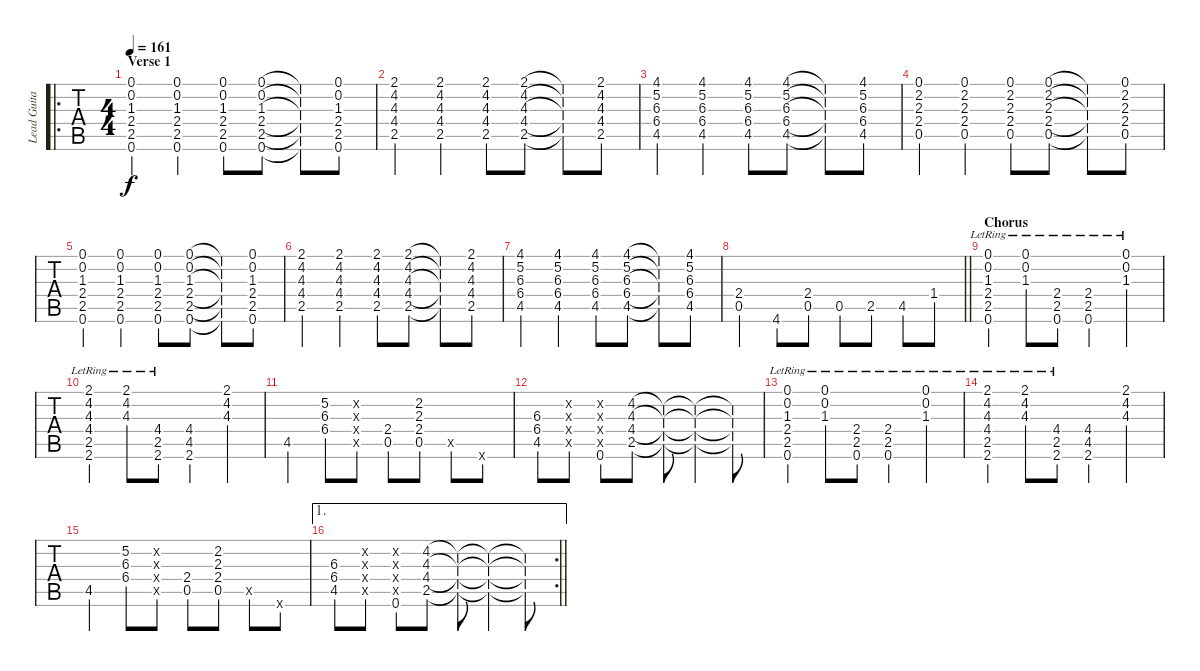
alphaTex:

\track ("Lead Guitar" "Lead Guita") {instrument overdrivenguitar}
\staff {tabs}
\tuning (E4 B3 G3 D3 A2 E2) {hide}
\ro
\ts (4 4)
\section ("" "Verse 1")
\tempo 161
\clef g2
\ks e
(0.1 0.2 1.3 2.4 2.5 0.6).4{dy f volume 15} (0.1 0.2 1.3 2.4 2.5 0.6).4 (0.1 0.2 1.3 2.4 2.5 0.6).8 (0.1 0.2 1.3 2.4 2.5 0.6).8 (0.1{t} 0.2{t} 1.3{t} 2.4{t} 2.5{t} 0.6{t}).8 (0.1 0.2 1.3 2.4 2.5 0.6).8 |
(2.1 4.2 4.3 4.4 2.5).4 (2.1 4.2 4.3 4.4 2.5).4 (2.1 4.2 4.3 4.4 2.5).8 (2.1 4.2 4.3 4.4 2.5).8 (2.1{t} 4.2{t} 4.3{t} 4.4{t} 2.5{t}).8 (2.1 4.2 4.3 4.4 2.5).8 |
(4.1 5.2 6.3 6.4 4.5).4 (4.1 5.2 6.3 6.4 4.5).4 (4.1 5.2 6.3 6.4 4.5).8 (4.1 5.2 6.3 6.4 4.5).8 (4.1{t} 5.2{t} 6.3{t} 6.4{t} 4.5{t}).8 (4.1 5.2 6.3 6.4 4.5).8 |
(0.1 2.2 2.3 2.4 0.5).4 (0.1 2.2 2.3 2.4 0.5).4 (0.1 2.2 2.3 2.4 0.5).8 (0.1 2.2 2.3 2.4 0.5).8 (0.1{t} 2.2{t} 2.3{t} 2.4{t} 0.5{t}).8 (0.1 2.2 2.3 2.4 0.5).8 |
(0.1 0.2 1.3 2.4 2.5 0.6).4 (0.1 0.2 1.3 2.4 2.5 0.6).4 (0.1 0.2 1.3 2.4 2.5 0.6).8 (0.1 0.2 1.3 2.4 2.5 0.6).8 (0.1{t} 0.2{t} 1.3{t} 2.4{t} 2.5{t} 0.6{t}).8 (0.1 0.2 1.3 2.4 2.5 0.6).8 |
(2.1 4.2 4.3 4.4 2.5).4 (2.1 4.2 4.3 4.4 2.5).4 (2.1 4.2 4.3 4.4 2.5).8 (2.1 4.2 4.3 4.4 2.5).8 (2.1{t} 4.2{t} 4.3{t} 4.4{t} 2.5{t}).8 (2.1 4.2 4.3 4.4 2.5).8 |
(4.1 5.2 6.3 6.4 4.5).4 (4.1 5.2 6.3 6.4 4.5).4 (4.1 5.2 6.3 6.4 4.5).8 (4.1 5.2 6.3 6.4 4.5).8 (4.1{t} 5.2{t} 6.3{t} 6.4{t} 4.5{t}).8 (4.1 5.2 6.3 6.4 4.5).8 |
\barLineRight lightlight
(2.4 0.5).4 4.6.8 (2.4 0.5).8 0.5.8 2.5.8 4.5.8 1.4.8 |
\section ("" "Chorus")
(0.1{lr} 0.2{lr} 1.3{lr} 2.4{lr} 2.5{lr} 0.6{lr}).4 (0.1{lr} 0.2 1.3).8 (2.4{lr} 2.5{lr} 0.6{lr}).8 (2.4{lr} 2.5 0.6).4 (0.1{lr} 0.2{lr} 1.3{lr}).4 |
(2.1{lr} 4.2{lr} 4.3{lr} 4.4{lr} 2.5{lr} 2.6{lr}).4 (2.1{lr} 4.2 4.3).8 (4.4{lr} 2.5{lr} 2.6{lr}).8 (4.4 4.5 2.6).4 (2.1 4.2 4.3).4 |
4.5.4 (5.2 6.3 6.4).8 (5.2{x} 6.3{x} 6.4{x} 0.5{x}).8 (2.4 0.5).8 (2.2 2.3 2.4 0.5).8 0.5{x}.8 0.6{x}.8 |
(6.3 6.4 4.5).8 (5.2{x} 6.3{x} 6.4{x} 0.5{x}).8 (5.2{x} 6.3{x} 6.4{x} 4.5{x} 0.6).8 (4.2 4.3 4.4 2.5).8 (4.2{t} 4.3{t} 4.4{t} 2.5{t}).8 (4.2{t} 4.3{t} 4.4{t} 2.5{t}).4 (4.2{t} 4.3{t} 4.4{t} 2.5{t}).8 |
(0.1{lr} 0.2{lr} 1.3{lr} 2.4{lr} 2.5{lr} 0.6{lr}).4 (0.1{lr} 0.2 1.3).8 (2.4{lr} 2.5{lr} 0.6{lr}).8 (2.4{lr} 2.5 0.6).4 (0.1{lr} 0.2{lr} 1.3{lr}).4 |
(2.1{lr} 4.2{lr} 4.3{lr} 4.4{lr} 2.5{lr} 2.6{lr}).4 (2.1{lr} 4.2 4.3).8 (4.4{lr} 2.5{lr} 2.6{lr}).8 (4.4 4.5 2.6).4 (2.1 4.2 4.3).4 |
4.5.4 (5.2 6.3 6.4).8 (5.2{x} 6.3{x} 6.4{x} 0.5{x}).8 (2.4 0.5).8 (2.2 2.3 2.4 0.5).8 0.5{x}.8 0.6{x}.8 |
\ae 1
\rc 2
\barLineRight lightlight
(6.3 6.4 4.5).8 (5.2{x} 6.3{x} 6.4{x} 0.5{x}).8 (5.2{x} 6.3{x} 6.4{x} 4.5{x} 0.6).8 (4.2 4.3 4.4 2.5).8 (4.2{t} 4.3{t} 4.4{t} 2.5{t}).8 (4.2{t} 4.3{t} 4.4{t} 2.5{t}).4 (4.2{t} 4.3{t} 4.4{t} 2.5{t}).8
